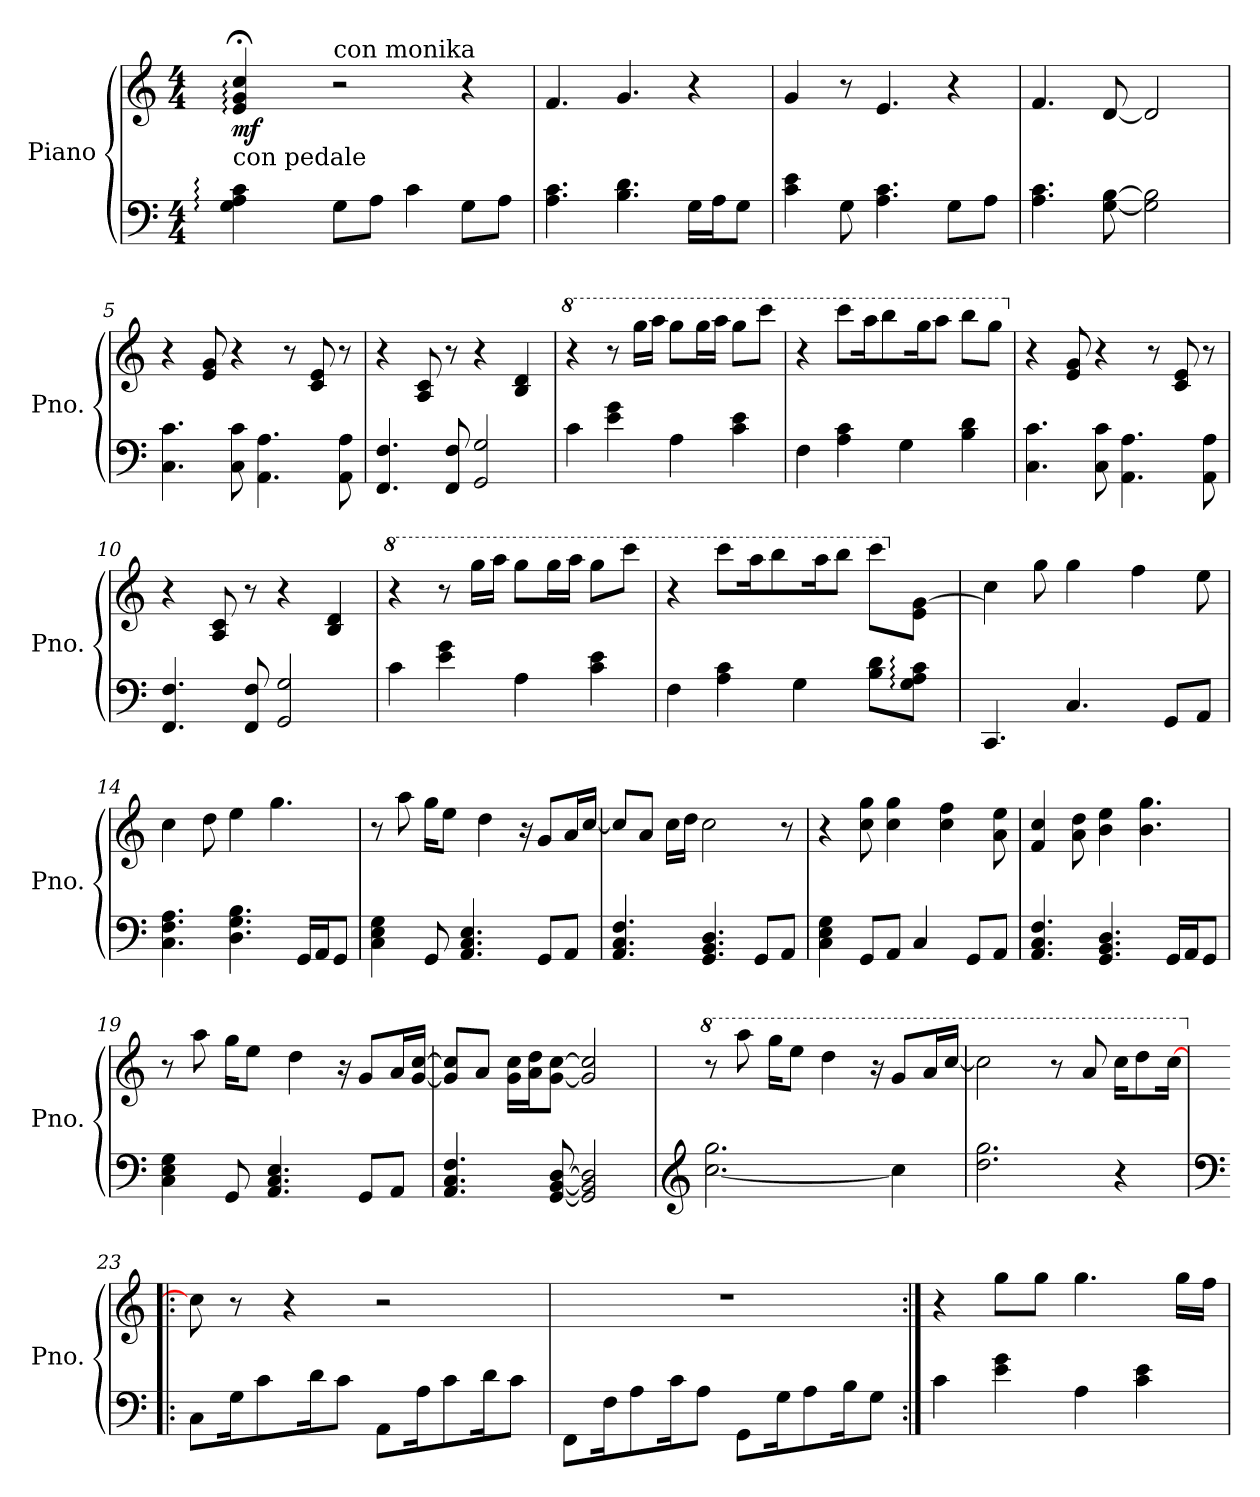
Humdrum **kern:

**kern	**kern	**dynam
*part1	*part1	*part1
*staff2	*staff1	*staff1/2
*I"Piano	*	*
*I'Pno.	*	*
*clefF4	*clefG2	*
*k[]	*k[]	*
*M4/4	*M4/4	*
*MM105	*MM105	*
=1	=1	=1
*^	*^	*
!LO:TX:a:t=con pedale	!	!	!	!
!	!	!	!	!LO:DY:b
4G\: 4A\: 4c\:	[16G\yy: [16A\yy: [16c\yy: [16e\yy:LL	4e/;<: 4g/;<: 4cc/;<:	[16g/yy [16cc/yyLL	mf
.	16G\yy_ 16A\yy_ 16c\yy_ 16e\yy_J	.	16g/yy_ 16cc/yy_J	.
.	8G\yy] 8A\yy] 8c\yy] 8e\yy]J	.	8g/yy] 8cc/yy]J	.
!	!	!LO:TX:a:t=con monika	!	!
8G\L	4ryy	2r	4ryy	.
8A\J	.	.	.	.
4c\	2ryy	.	2ryy	.
8G\L	.	4r	.	.
8A\J	.	.	.	.
*v	*v	*	*	*
*	*v	*v	*
=2	=2	=2
4.A\ 4.c\	4.f/	.
4.B\ 4.d\	4.g/	.
16G\LL	4r	.
16A\J	.	.
8G\J	.	.
=3	=3	=3
4c\ 4e\	4g/	.
8G\	8r	.
4.A\ 4.c\	4.e/	.
8G\L	4r	.
8A\J	.	.
=4	=4	=4
4.A\ 4.c\	4.f/	.
[8G\ [8B\	[8d/	.
2G\] 2B\]	2d/]	.
!!LO:LB:g=z
=5	=5	=5
4.C\ 4.c\	4r	.
.	8e/ 8g/	.
8C\ 8c\	4r	.
4.AA\ 4.A\	.	.
.	8r	.
.	8c/ 8e/	.
8AA\ 8A\	8r	.
=6	=6	=6
4.FF/ 4.F/	4r	.
.	8A/ 8c/	.
8FF/ 8F/	8r	.
2GG/ 2G/	4r	.
.	4B/ 4d/	.
=7	=7	=7
*	*8va	*
4c\	4r	.
4e\ 4g\	8r	.
.	16ggg\LL	.
.	16aaa\JJ	.
4A\	8ggg\L	.
.	16ggg\L	.
.	16aaa\JJ	.
4c\ 4e\	8ggg\L	.
.	8cccc\J	.
=8	=8	=8
4F\	4r	.
4A\ 4c\	8cccc\L	.
.	16aaa\K	.
.	8bbb\	.
4G\	.	.
.	16ggg\K	.
.	8aaa\J	.
4B\ 4d\	8bbb\L	.
.	8ggg\J	.
!!LO:LB:g=z
=9	=9	=9
*	*X8va	*
4.C\ 4.c\	4r	.
.	8e/ 8g/	.
8C\ 8c\	4r	.
4.AA\ 4.A\	.	.
.	8r	.
.	8c/ 8e/	.
8AA\ 8A\	8r	.
=10	=10	=10
4.FF/ 4.F/	4r	.
.	8A/ 8c/	.
8FF/ 8F/	8r	.
2GG/ 2G/	4r	.
.	4B/ 4d/	.
=11	=11	=11
*	*8va	*
4c\	4r	.
4e\ 4g\	8r	.
.	16ggg\LL	.
.	16aaa\JJ	.
4A\	8ggg\L	.
.	16ggg\L	.
.	16aaa\JJ	.
4c\ 4e\	8ggg\L	.
.	8cccc\J	.
=12	=12	=12
*^	*^	*
4F\	2..ryy	4r	2..ryy	.
4A\ 4c\	.	8cccc\L	.	.
.	.	16aaa\K	.	.
.	.	8bbb\	.	.
4G\	.	.	.	.
.	.	16aaa\K	.	.
.	.	8bbb\J	.	.
8B\ 8d\L	.	8cccc\L	.	.
*	*	*X8va	*	*
8G\: 8A\: 8c\:J	[8G\yy: [8A\yy: [8c\yy: [8e\yy:	8e\ [8g\J	8g/yy	.
!!LO:LB:g=z	!!
=13	=13	=13	=13	=13
4.CC/	4G\yy] 4A\yy] 4c\yy] 4e\yy]	4cc\	4g/yy]	.
.	4ryy	8gg\	4ryy	.
4.C/	.	4gg\	.	.
.	2ryy	.	2ryy	.
.	.	4ff\	.	.
8GG/L	.	.	.	.
8AA/J	.	8ee\	.	.
*v	*v	*	*	*
*	*v	*v	*
=14	=14	=14
4.C\ 4.F\ 4.A\	4cc\	.
.	8dd\	.
4.D\ 4.G\ 4.B\	4ee\	.
.	4.gg\	.
16GG/LL	.	.
16AA/J	.	.
8GG/J	.	.
=15	=15	=15
4C\ 4E\ 4G\	8r	.
.	8aa\	.
8GG/	16gg\KL	.
.	8ee\J	.
4.AA/ 4.C/ 4.E/	.	.
.	4dd\	.
.	16r	.
8GG/L	8g/L	.
8AA/J	16a/L	.
.	[16cc/JJ	.
=16	=16	=16
4.AA/ 4.C/ 4.F/	8cc/L]	.
.	8a/J	.
.	16cc\LL	.
.	16dd\JJ	.
4.GG/ 4.BB/ 4.D/	2cc\	.
8GG/L	.	.
8AA/J	8r	.
!!LO:LB:g=z
=17	=17	=17
4C\ 4E\ 4G\	4r	.
8GG/L	8cc\ 8gg\	.
8AA/J	4cc\ 4gg\	.
4C/	.	.
.	4cc\ 4ff\	.
8GG/L	.	.
8AA/J	8a\ 8ee\	.
=18	=18	=18
4.AA/ 4.C/ 4.F/	4f/ 4cc/	.
.	8a\ 8dd\	.
4.GG/ 4.BB/ 4.D/	4b\ 4ee\	.
.	4.b\ 4.gg\	.
16GG/LL	.	.
16AA/J	.	.
8GG/J	.	.
=19	=19	=19
4C\ 4E\ 4G\	8r	.
.	8aa\	.
8GG/	16gg\KL	.
.	8ee\J	.
4.AA/ 4.C/ 4.E/	.	.
.	4dd\	.
.	16r	.
8GG/L	8g/L	.
8AA/J	16a/L	.
.	[16g/ [16cc/JJ	.
=20	=20	=20
4.AA/ 4.C/ 4.F/	8g/] 8cc/]L	.
.	8a/J	.
.	16g\ 16cc\LL	.
.	16a\ 16dd\J	.
[8GG/ [8BB/ [8D/	[8g\ [8cc\J	.
2GG/] 2BB/] 2D/]	2g/] 2cc/]	.
!!LO:PB:g=z
=21	=21	=21
*clefG2	*	*
*	*8va	*
[2.cc\ 2.gg\	8r	.
.	8aaa\	.
.	16ggg\KL	.
.	8eee\J	.
.	4ddd\	.
.	16r	.
4cc\]	8gg/L	.
.	16aa/L	.
.	[16ccc/JJ	.
=22	=22	=22
2.dd\ 2.gg\	2ccc\]	.
.	8r	.
.	8aa/	.
4r	16ccc\KL	.
.	8ddd\	.
.	[16ccc\Jk	.
=23!|:	=23!|:	=23!|:
*clefF4	*	*
*	*X8va	*
8C\L	8cc\]	.
16G\K	8r	.
8c\	.	.
.	4r	.
16d\K	.	.
8c\J	.	.
8AA\L	2r	.
16A\K	.	.
8c\	.	.
16d\K	.	.
8c\J	.	.
=24	=24	=24
8FF\L	1r	.
16F\K	.	.
8A\	.	.
16c\K	.	.
8A\J	.	.
8GG\L	.	.
16G\K	.	.
8A\	.	.
16B\K	.	.
8G\J	.	.
!!LO:LB:g=z
=25:|!	=25:|!	=25:|!
4c\	4r	.
4e\ 4g\	8gg\L	.
.	8gg\J	.
4A\	4.gg\	.
4c\ 4e\	.	.
.	16gg\LL	.
.	16ff\JJ	.
=	=	=
*-	*-	*-
